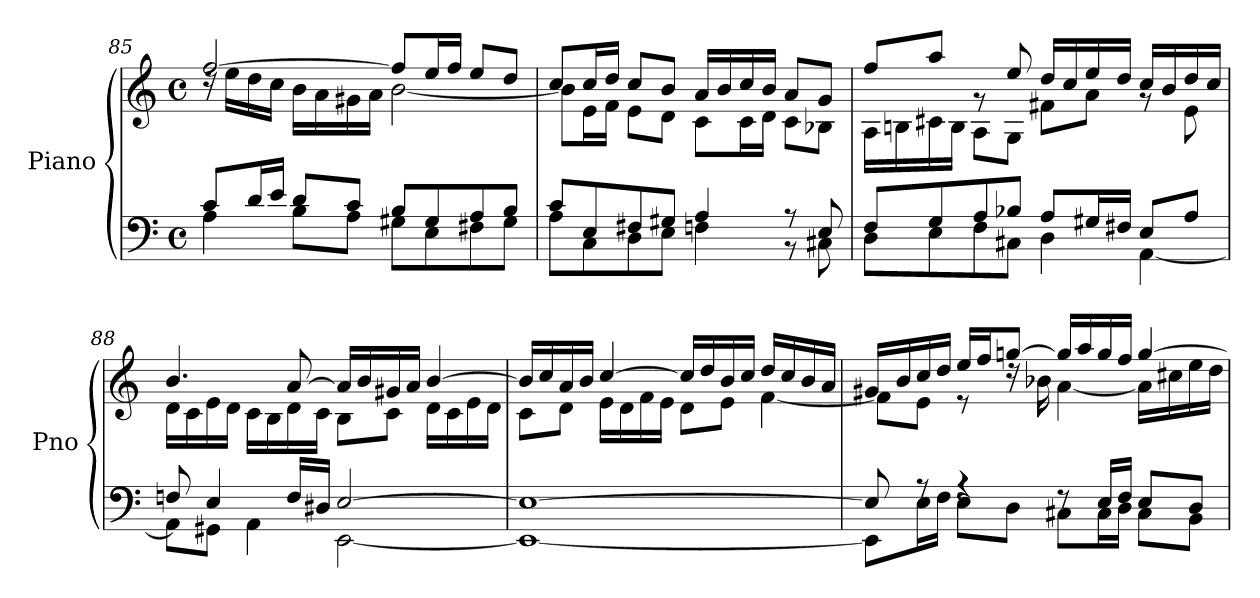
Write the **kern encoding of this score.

**kern	**kern
*part1	*part1
*staff2	*staff1
*I"Piano	*
*I'Pno	*
*clefF4	*clefG2
*k[]	*k[]
*M4/4	*M4/4
*met(c)	*met(c)
=85	=85
*^	*^
8c/L	4A\	[2ff/	16rdd
.	.	.	16ee\LL
16d/L	.	.	16dd\
16e/JJ	.	.	16cc\JJ
8d/L	8B\L	.	16b\LL
.	.	.	16a\
8c/J	8A\J	.	16g#X\
.	.	.	16a\JJ
8B/L	8G#X\L	8ff/L]	[2b\
8G#/	8E\	16ee/L	.
.	.	16ff/JJ	.
8A/	8F#X\	8ee/L	.
8B/J	8G#\J	8dd/J	.
=86	=86	=86	=86
8c/L	8A\L	8cc/L	8b\L]
8E/	8C\	16cc/L	16e\L
.	.	16dd/JJ	16f\JJ
8F#X/	8D\	8cc/L	8e\L
8G#X/J	8E\J	8b/J	8d\J
4A/	4Fn\	16a/LL	8c\L
.	.	16b/	.
.	.	16cc/	16c\L
.	.	16b/JJ	16d\JJ
8r	8r	8a/L	8c\L
8E/	8C#X\	8g/J	8B-X\J
!!LO:PB:g=z	!!
=87	=87	=87	=87
8F/L	8D\L	8ff/L	16A\LL
.	.	.	16Bn\
8G/	8E\	8aa/J	16c#X\
.	.	.	16B\JJ
8A/	8F\	8rg	8A\L
8B-X/J	8C#X\J	8ee/	8G\J
8A/L	4D\	16dd/LL	8f#X\L
.	.	16cc/	.
16G#X/L	.	16ee/	8a\J
16F#X/JJ	.	16dd/JJ	.
8E/L	[4AA\	16cc/LL	8rg
.	.	16b/	.
8A/J	.	16dd/	8e\
.	.	16cc/JJ	.
=88	=88	=88	=88
8Fn/	8AA\L]	4.b/	16d\LL
.	.	.	16c\
4E/	8GG#X\J	.	16e\
.	.	.	16d\JJ
.	4AA\	.	16c\LL
.	.	.	16B\
16F/LL	.	[8a/	16d\
16D#X/JJ	.	.	16c\JJ
[2E/	[2EE\	16a/LL]	8B\L
.	.	16b/	.
.	.	16g#X/	8c\J
.	.	16a/JJ	.
.	.	[4b/	16d\LL
.	.	.	16c\
.	.	.	16e\
.	.	.	16d\JJ
!!LO:LB:g=z	!!
=89	=89	=89	=89
1E_	1EE_	16b/LL]	8c\L
.	.	16cc/	.
.	.	16a/	8d\J
.	.	16b/JJ	.
.	.	[4cc/	16e\LL
.	.	.	16d\
.	.	.	16f\
.	.	.	16e\JJ
.	.	16cc/LL]	8d\L
.	.	16dd/	.
.	.	16b/	8e\J
.	.	16cc/JJ	.
.	.	16dd/LL	[4f\
.	.	16cc/	.
.	.	16b/	.
.	.	16a/JJ	.
=90	=90	=90	=90
8E/]	8EE\L]	16g#X/LL	8f\L]
.	.	16b/	.
8rA	16E\L	16cc/	8e\J
.	16F\JJ	16dd/JJ	.
4rA	8E\L	16ee/LL	8r
.	.	16ff/J	.
.	8D\J	[8ggn/J	16rdd
.	.	.	16b-X\
8rF	8C#X\L	16gg/LL]	[4a\
.	.	16aa/	.
16E/LL	16C#\L	16gg/	.
16F/JJ	16D\JJ	16ff/JJ	.
8E/L	8C#\L	[4gg/	16a\LL]
.	.	.	16cc#X\
8D/J	8BB\J	.	16ee\
.	.	.	16dd\JJ
*v	*v	*	*
*	*v	*v
=	=
*-	*-
